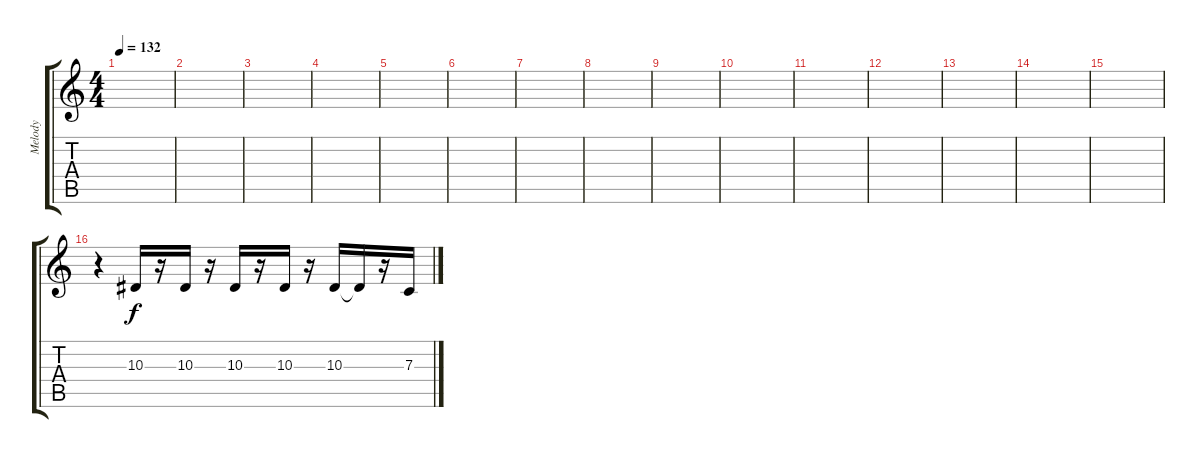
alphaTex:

\track ("Melody" "Melody") {instrument lead2sawtooth}
\staff {score tabs}
\tuning (D4 A3 F3 C3 G2 C2) {hide}
\ts (4 4)
\tempo 132
\clef g2
\ks c
|
|
|
|
|
|
|
|
|
|
|
|
|
|
|
r.4 10.3.16 r.16 10.3.16 r.16 10.3.16 r.16 10.3.16 r.16 10.3.16 10.3{t}.16 r.16 7.3.16
